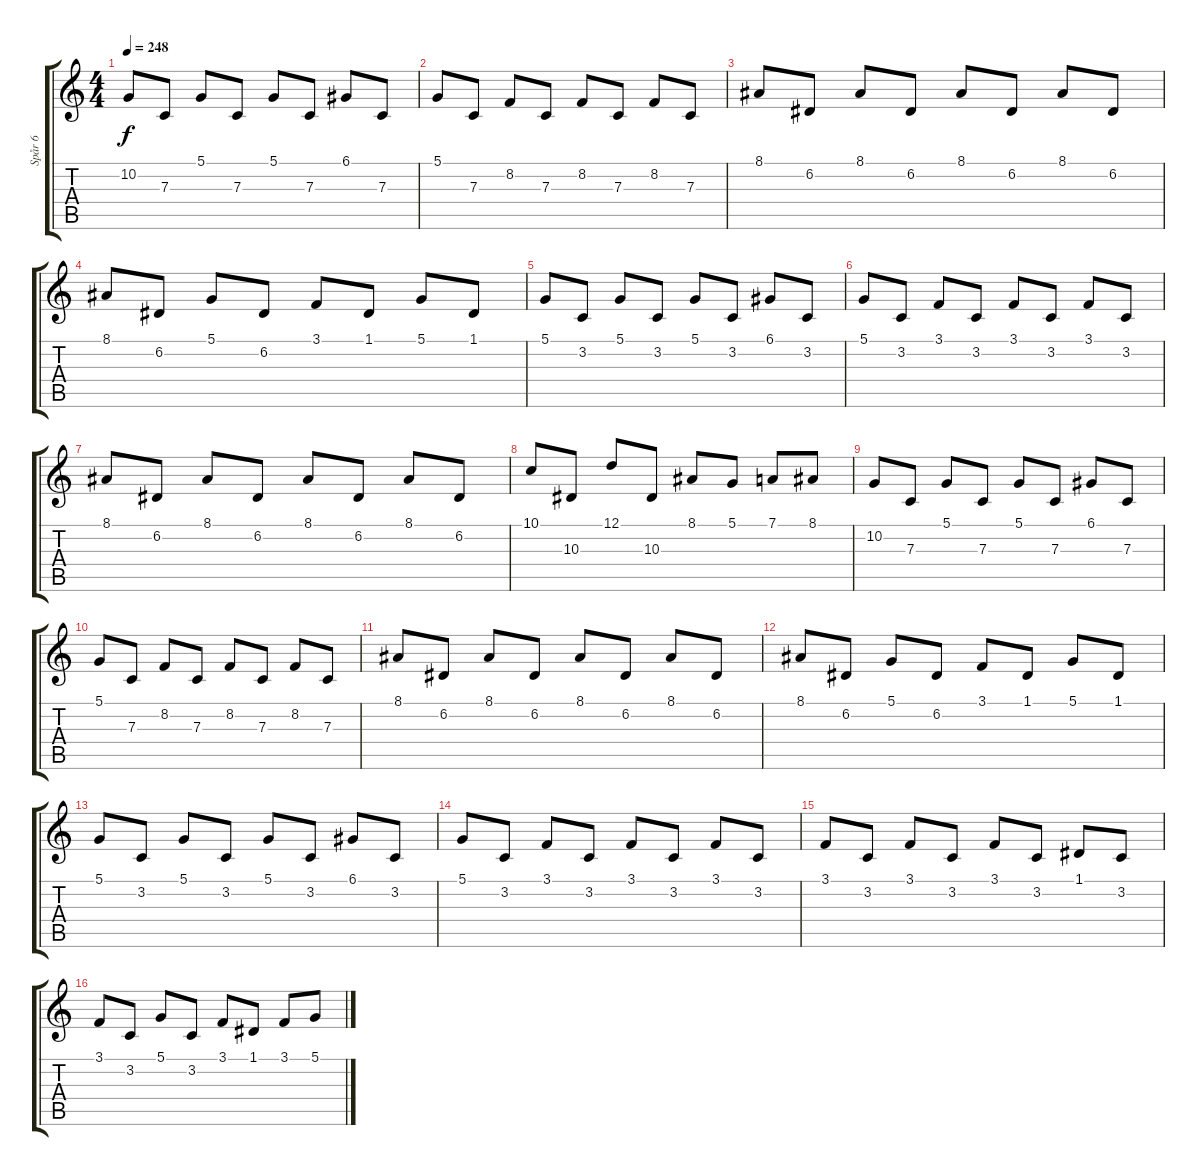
\track ("Spår 6" "Spår 6") {instrument lead2sawtooth}
\staff {score tabs}
\tuning (D4 A3 F3 C3 G2 C2) {hide}
\ts (4 4)
\tempo 248
\clef g2
\ks c
10.2.8{dy f} 7.3.8 5.1.8 7.3.8 5.1.8 7.3.8 6.1.8 7.3.8 |
5.1.8 7.3.8 8.2.8 7.3.8 8.2.8 7.3.8 8.2.8 7.3.8 |
8.1.8 6.2.8 8.1.8 6.2.8 8.1.8 6.2.8 8.1.8 6.2.8 |
8.1.8 6.2.8 5.1.8 6.2.8 3.1.8 1.1.8 5.1.8 1.1.8 |
5.1.8 3.2.8 5.1.8 3.2.8 5.1.8 3.2.8 6.1.8 3.2.8 |
5.1.8 3.2.8 3.1.8 3.2.8 3.1.8 3.2.8 3.1.8 3.2.8 |
8.1.8 6.2.8 8.1.8 6.2.8 8.1.8 6.2.8 8.1.8 6.2.8 |
10.1.8 10.3.8 12.1.8 10.3.8 8.1.8 5.1.8 7.1.8 8.1.8 |
10.2.8 7.3.8 5.1.8 7.3.8 5.1.8 7.3.8 6.1.8 7.3.8 |
5.1.8 7.3.8 8.2.8 7.3.8 8.2.8 7.3.8 8.2.8 7.3.8 |
8.1.8 6.2.8 8.1.8 6.2.8 8.1.8 6.2.8 8.1.8 6.2.8 |
8.1.8 6.2.8 5.1.8 6.2.8 3.1.8 1.1.8 5.1.8 1.1.8 |
5.1.8 3.2.8 5.1.8 3.2.8 5.1.8 3.2.8 6.1.8 3.2.8 |
5.1.8 3.2.8 3.1.8 3.2.8 3.1.8 3.2.8 3.1.8 3.2.8 |
3.1.8 3.2.8 3.1.8 3.2.8 3.1.8 3.2.8 1.1.8 3.2.8 |
3.1.8 3.2.8 5.1.8 3.2.8 3.1.8 1.1.8 3.1.8 5.1.8
